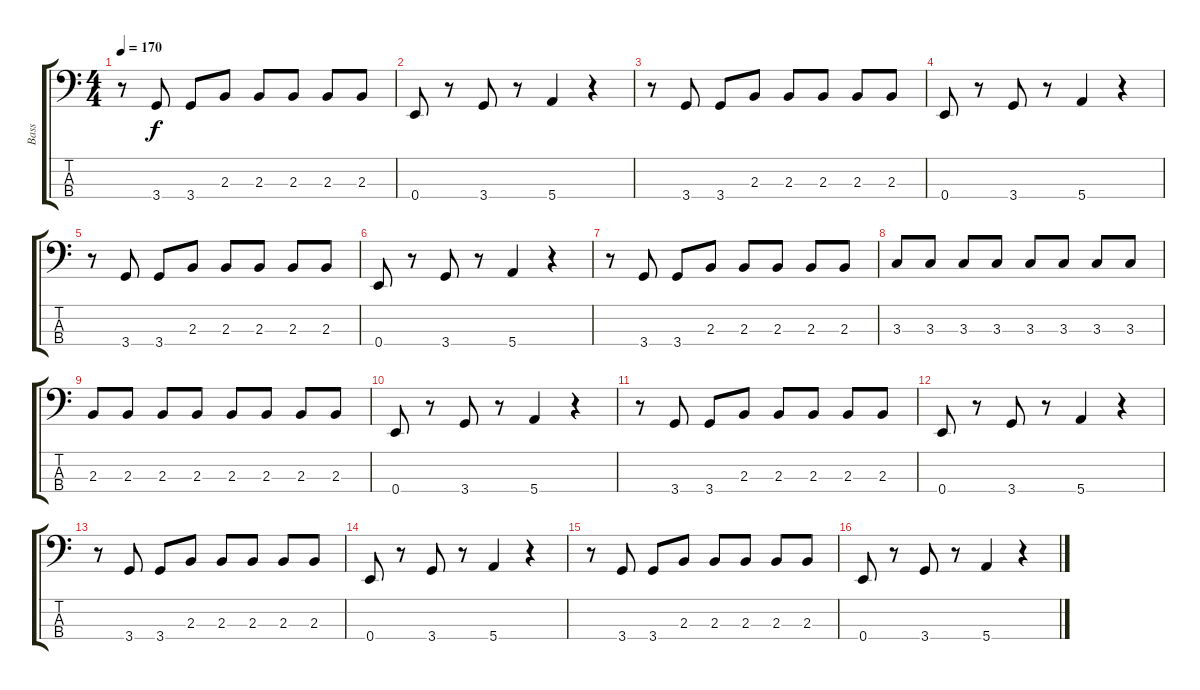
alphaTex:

\track ("Bass" "Bass") {instrument electricbasspick}
\staff {score tabs}
\tuning (G2 D2 A1 E1) {hide}
\ts (4 4)
\tempo 170
\clef f4
\ks c
r.8{dy f} 3.4.8 3.4.8 2.3.8 2.3.8 2.3.8 2.3.8 2.3.8 |
0.4.8 r.8 3.4.8 r.8 5.4.4 r.4 |
r.8 3.4.8 3.4.8 2.3.8 2.3.8 2.3.8 2.3.8 2.3.8 |
0.4.8 r.8 3.4.8 r.8 5.4.4 r.4 |
r.8 3.4.8 3.4.8 2.3.8 2.3.8 2.3.8 2.3.8 2.3.8 |
0.4.8 r.8 3.4.8 r.8 5.4.4 r.4 |
r.8 3.4.8 3.4.8 2.3.8 2.3.8 2.3.8 2.3.8 2.3.8 |
3.3.8 3.3.8 3.3.8 3.3.8 3.3.8 3.3.8 3.3.8 3.3.8 |
2.3.8 2.3.8 2.3.8 2.3.8 2.3.8 2.3.8 2.3.8 2.3.8 |
0.4.8 r.8 3.4.8 r.8 5.4.4 r.4 |
r.8 3.4.8 3.4.8 2.3.8 2.3.8 2.3.8 2.3.8 2.3.8 |
0.4.8 r.8 3.4.8 r.8 5.4.4 r.4 |
r.8 3.4.8 3.4.8 2.3.8 2.3.8 2.3.8 2.3.8 2.3.8 |
0.4.8 r.8 3.4.8 r.8 5.4.4 r.4 |
r.8 3.4.8 3.4.8 2.3.8 2.3.8 2.3.8 2.3.8 2.3.8 |
0.4.8 r.8 3.4.8 r.8 5.4.4 r.4
